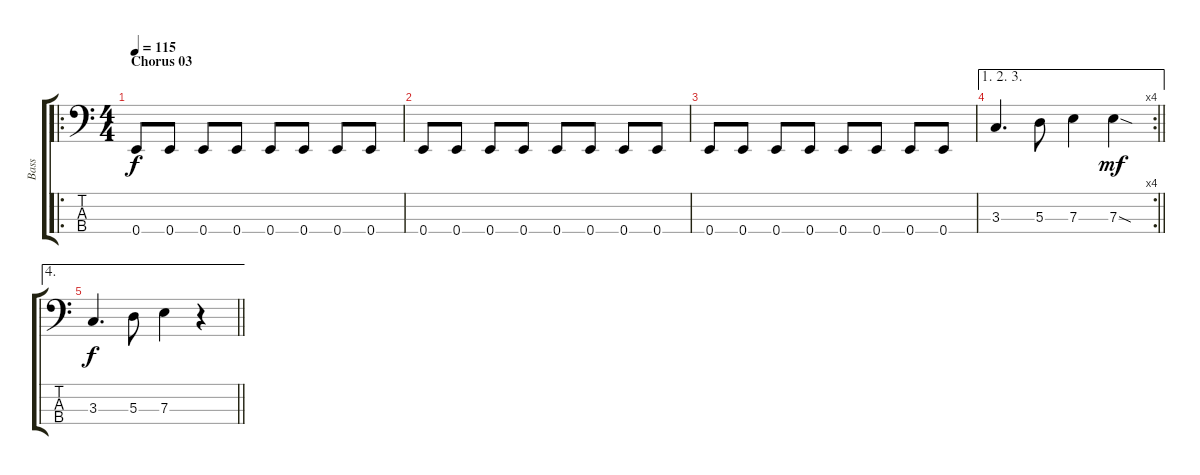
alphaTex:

\track ("Bass" "Bass") {instrument electricbassfinger}
\staff {score tabs}
\tuning (G2 D2 A1 E1) {hide}
\ro
\ts (4 4)
\section ("" "Chorus 03")
\tempo 115
\clef f4
\ks c
0.4.8{dy f} 0.4.8 0.4.8 0.4.8 0.4.8 0.4.8 0.4.8 0.4.8 |
0.4.8 0.4.8 0.4.8 0.4.8 0.4.8 0.4.8 0.4.8 0.4.8 |
0.4.8 0.4.8 0.4.8 0.4.8 0.4.8 0.4.8 0.4.8 0.4.8 |
\ae (1 2 3)
\rc 4
\barLineRight lightlight
3.3.4{d} 5.3.8 7.3.4 7.3{sod}.4{dy mf} |
\ae 4
\barLineRight lightlight
3.3.4{d dy f} 5.3.8 7.3.4 r.4
